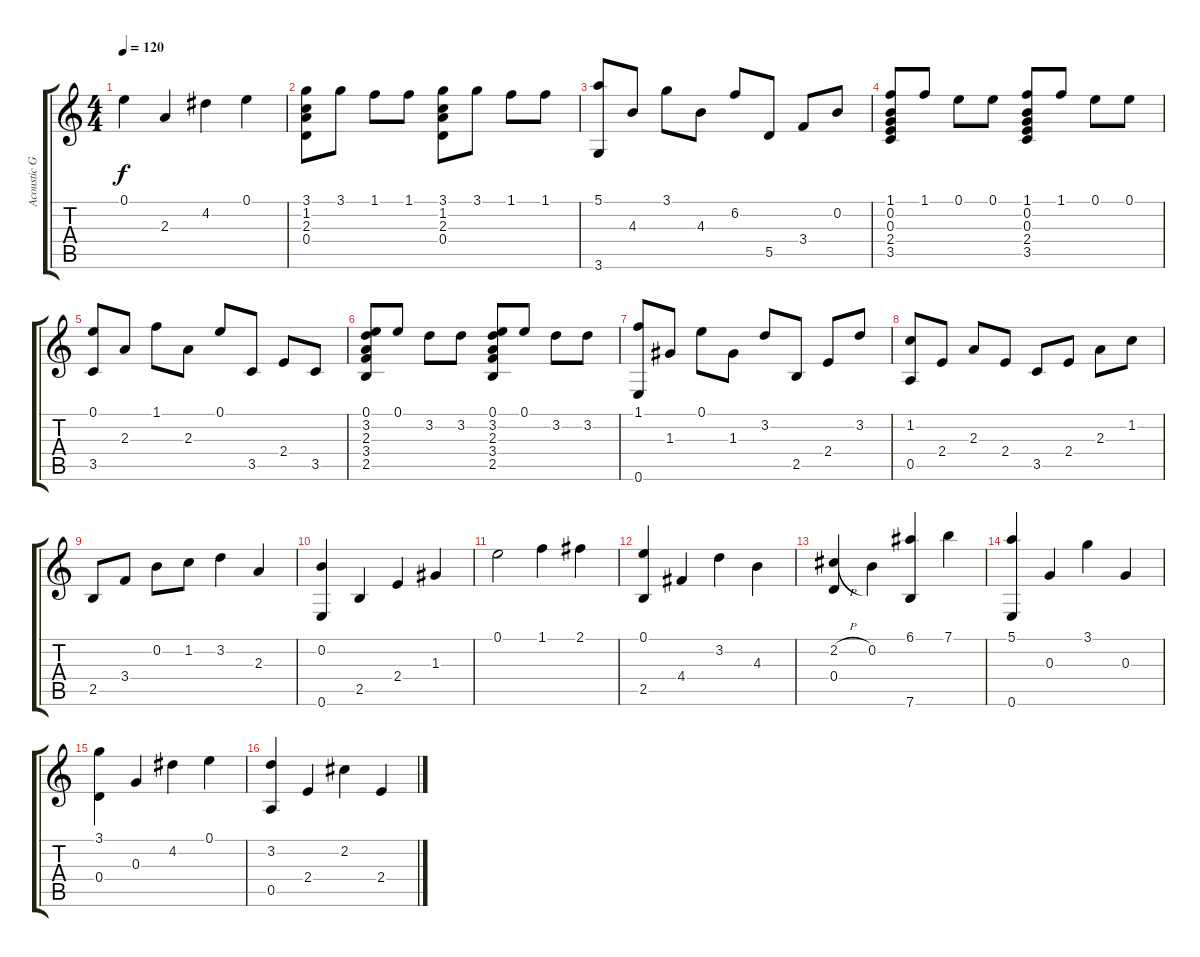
\track ("Acoustic Guitar" "Acoustic G") {instrument acousticguitarsteel}
\staff {score tabs}
\tuning (E4 B3 G3 D3 A2 E2) {hide}
\ts (4 4)
\tempo 120
\clef g2
\ks c
0.1.4{dy f} 2.3.4 4.2.4 0.1.4 |
(3.1 1.2 2.3 0.4).8{volume 9 instrument acousticguitarsteel} 3.1.8 1.1.8 1.1.8 (3.1 1.2 2.3 0.4).8 3.1.8 1.1.8 1.1.8 |
(5.1 3.6).8 4.3.8 3.1.8 4.3.8 6.2.8 5.5.8 3.4.8 0.2.8 |
(1.1 0.2 0.3 2.4 3.5).8 1.1.8 0.1.8 0.1.8 (1.1 0.2 0.3 2.4 3.5).8 1.1.8 0.1.8 0.1.8 |
(0.1 3.5).8 2.3.8 1.1.8 2.3.8 0.1.8 3.5.8 2.4.8 3.5.8 |
(0.1 3.2 2.3 3.4 2.5).8 0.1.8 3.2.8 3.2.8 (0.1 3.2 2.3 3.4 2.5).8 0.1.8 3.2.8 3.2.8 |
(1.1 0.6).8 1.3.8 0.1.8 1.3.8 3.2.8 2.5.8 2.4.8 3.2.8 |
(1.2 0.5).8 2.4.8 2.3.8 2.4.8 3.5.8 2.4.8 2.3.8 1.2.8 |
2.5.8 3.4.8 0.2.8 1.2.8 3.2.4 2.3.4 |
(0.2 0.6).4 2.5.4 2.4.4 1.3.4 |
0.1.2 1.1.4 2.1.4 |
(0.1 2.5).4 4.4.4 3.2.4 4.3.4 |
(2.2{h} 0.4).4 0.2.4 (6.1 7.6).4 7.1.4 |
(5.1 0.6).4 0.3.4 3.1.4 0.3.4 |
(3.1 0.4).4 0.3.4 4.2.4 0.1.4 |
(3.2 0.5).4 2.4.4 2.2.4 2.4.4
